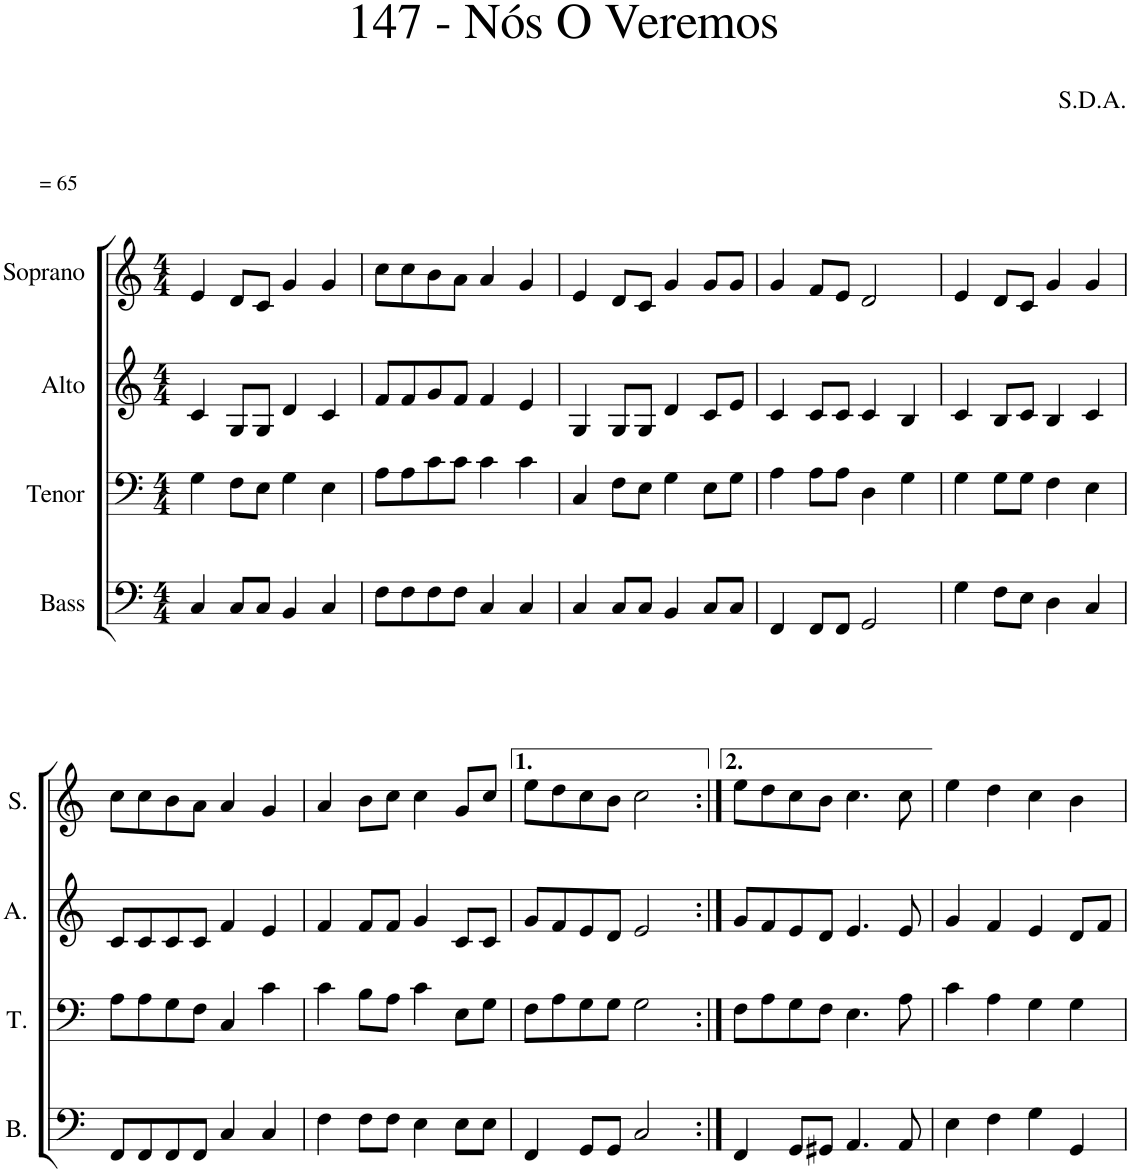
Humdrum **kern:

**kern	**kern	**kern	**kern
*part4	*part3	*part2	*part1
*staff4	*staff3	*staff2	*staff1
*I"Bass	*I"Tenor	*I"Alto	*I"Soprano
*I'B.	*I'T.	*I'A.	*I'S.
*clefF4	*clefF4	*clefG2	*clefG2
*k[]	*k[]	*k[]	*k[]
*M4/4	*M4/4	*M4/4	*M4/4
=1	=1	=1	=1
!	!	!	!LO:TX:a:t== 65
4C/	4G\	4c/	4e/
8C/L	8F\L	8G/L	8d/L
8C/J	8E\J	8G/J	8c/J
4BB/	4G\	4d/	4g/
4C/	4E\	4c/	4g/
=2	=2	=2	=2
8F\L	8A\L	8f/L	8cc\L
8F\	8A\	8f/	8cc\
8F\	8c\	8g/	8b\
8F\J	8c\J	8f/J	8a\J
4C/	4c\	4f/	4a/
4C/	4c\	4e/	4g/
=3	=3	=3	=3
4C/	4C/	4G/	4e/
8C/L	8F\L	8G/L	8d/L
8C/J	8E\J	8G/J	8c/J
4BB/	4G\	4d/	4g/
8C/L	8E\L	8c/L	8g/L
8C/J	8G\J	8e/J	8g/J
=4	=4	=4	=4
4FF/	4A\	4c/	4g/
8FF/L	8A\L	8c/L	8f/L
8FF/J	8A\J	8c/J	8e/J
2GG/	4D\	4c/	2d/
.	4G\	4B/	.
=5	=5	=5	=5
4G\	4G\	4c/	4e/
8F\L	8G\L	8B/L	8d/L
8E\J	8G\J	8c/J	8c/J
4D\	4F\	4B/	4g/
4C/	4E\	4c/	4g/
!!LO:LB:g=z
=6	=6	=6	=6
8FF/L	8A\L	8c/L	8cc\L
8FF/	8A\	8c/	8cc\
8FF/	8G\	8c/	8b\
8FF/J	8F\J	8c/J	8a\J
4C/	4C/	4f/	4a/
4C/	4c\	4e/	4g/
=7	=7	=7	=7
4F\	4c\	4f/	4a/
8F\L	8B\L	8f/L	8b\L
8F\J	8A\J	8f/J	8cc\J
4E\	4c\	4g/	4cc\
8E\L	8E\L	8c/L	8g/L
8E\J	8G\J	8c/J	8cc/J
=8	=8	=8	=8
4FF/	8F\L	8g/L	8ee\L
.	8A\	8f/	8dd\
8GG/L	8G\	8e/	8cc\
8GG/J	8G\J	8d/J	8b\J
2C/	2G\	2e/	2cc\
=9:|!	=9:|!	=9:|!	=9:|!
4FF/	8F\L	8g/L	8ee\L
.	8A\	8f/	8dd\
8GG/L	8G\	8e/	8cc\
8GG#X/J	8F\J	8d/J	8b\J
4.AA/	4.E\	4.e/	4.cc\
8AA/	8A\	8e/	8cc\
=10	=10	=10	=10
4E\	4c\	4g/	4ee\
4F\	4A\	4f/	4dd\
4G\	4G\	4e/	4cc\
4GG/	4G\	8d/L	4b\
.	.	8f/J	.
=	=	=	=
*-	*-	*-	*-
